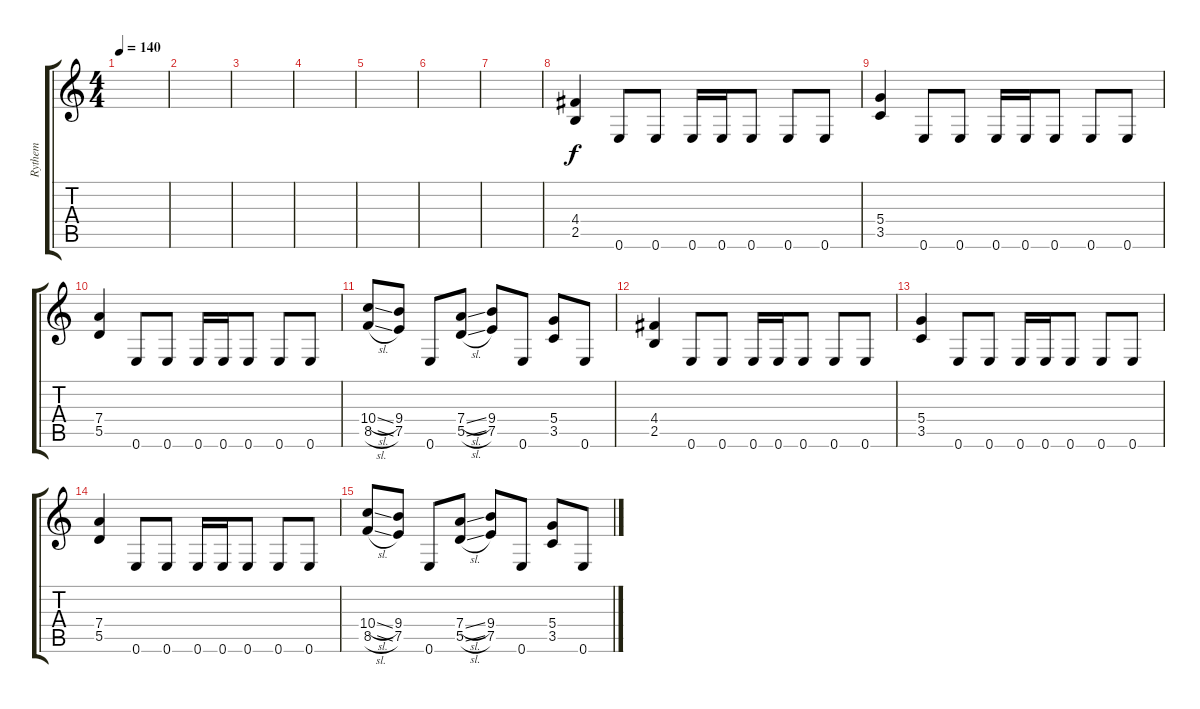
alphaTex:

\track ("Rythem" "Rythem") {instrument distortionguitar}
\staff {score tabs}
\tuning (E4 B3 G3 D3 A2 E2) {hide}
\ts (4 4)
\tempo 140
\clef g2
\ks c
|
|
|
|
|
|
|
(4.4 2.5).4 0.6.8 0.6.8 0.6.16 0.6.16 0.6.8 0.6.8 0.6.8 |
(5.4 3.5).4 0.6.8 0.6.8 0.6.16 0.6.16 0.6.8 0.6.8 0.6.8 |
(7.4 5.5).4 0.6.8 0.6.8 0.6.16 0.6.16 0.6.8 0.6.8 0.6.8 |
(10.4{sl} 8.5{sl}).8 (9.4 7.5).8 0.6.8 (7.4{sl} 5.5{sl}).8 (9.4 7.5).8 0.6.8 (5.4 3.5).8 0.6.8 |
(4.4 2.5).4 0.6.8 0.6.8 0.6.16 0.6.16 0.6.8 0.6.8 0.6.8 |
(5.4 3.5).4 0.6.8 0.6.8 0.6.16 0.6.16 0.6.8 0.6.8 0.6.8 |
(7.4 5.5).4 0.6.8 0.6.8 0.6.16 0.6.16 0.6.8 0.6.8 0.6.8 |
(10.4{sl} 8.5{sl}).8 (9.4 7.5).8 0.6.8 (7.4{sl} 5.5{sl}).8 (9.4 7.5).8 0.6.8 (5.4 3.5).8 0.6.8
